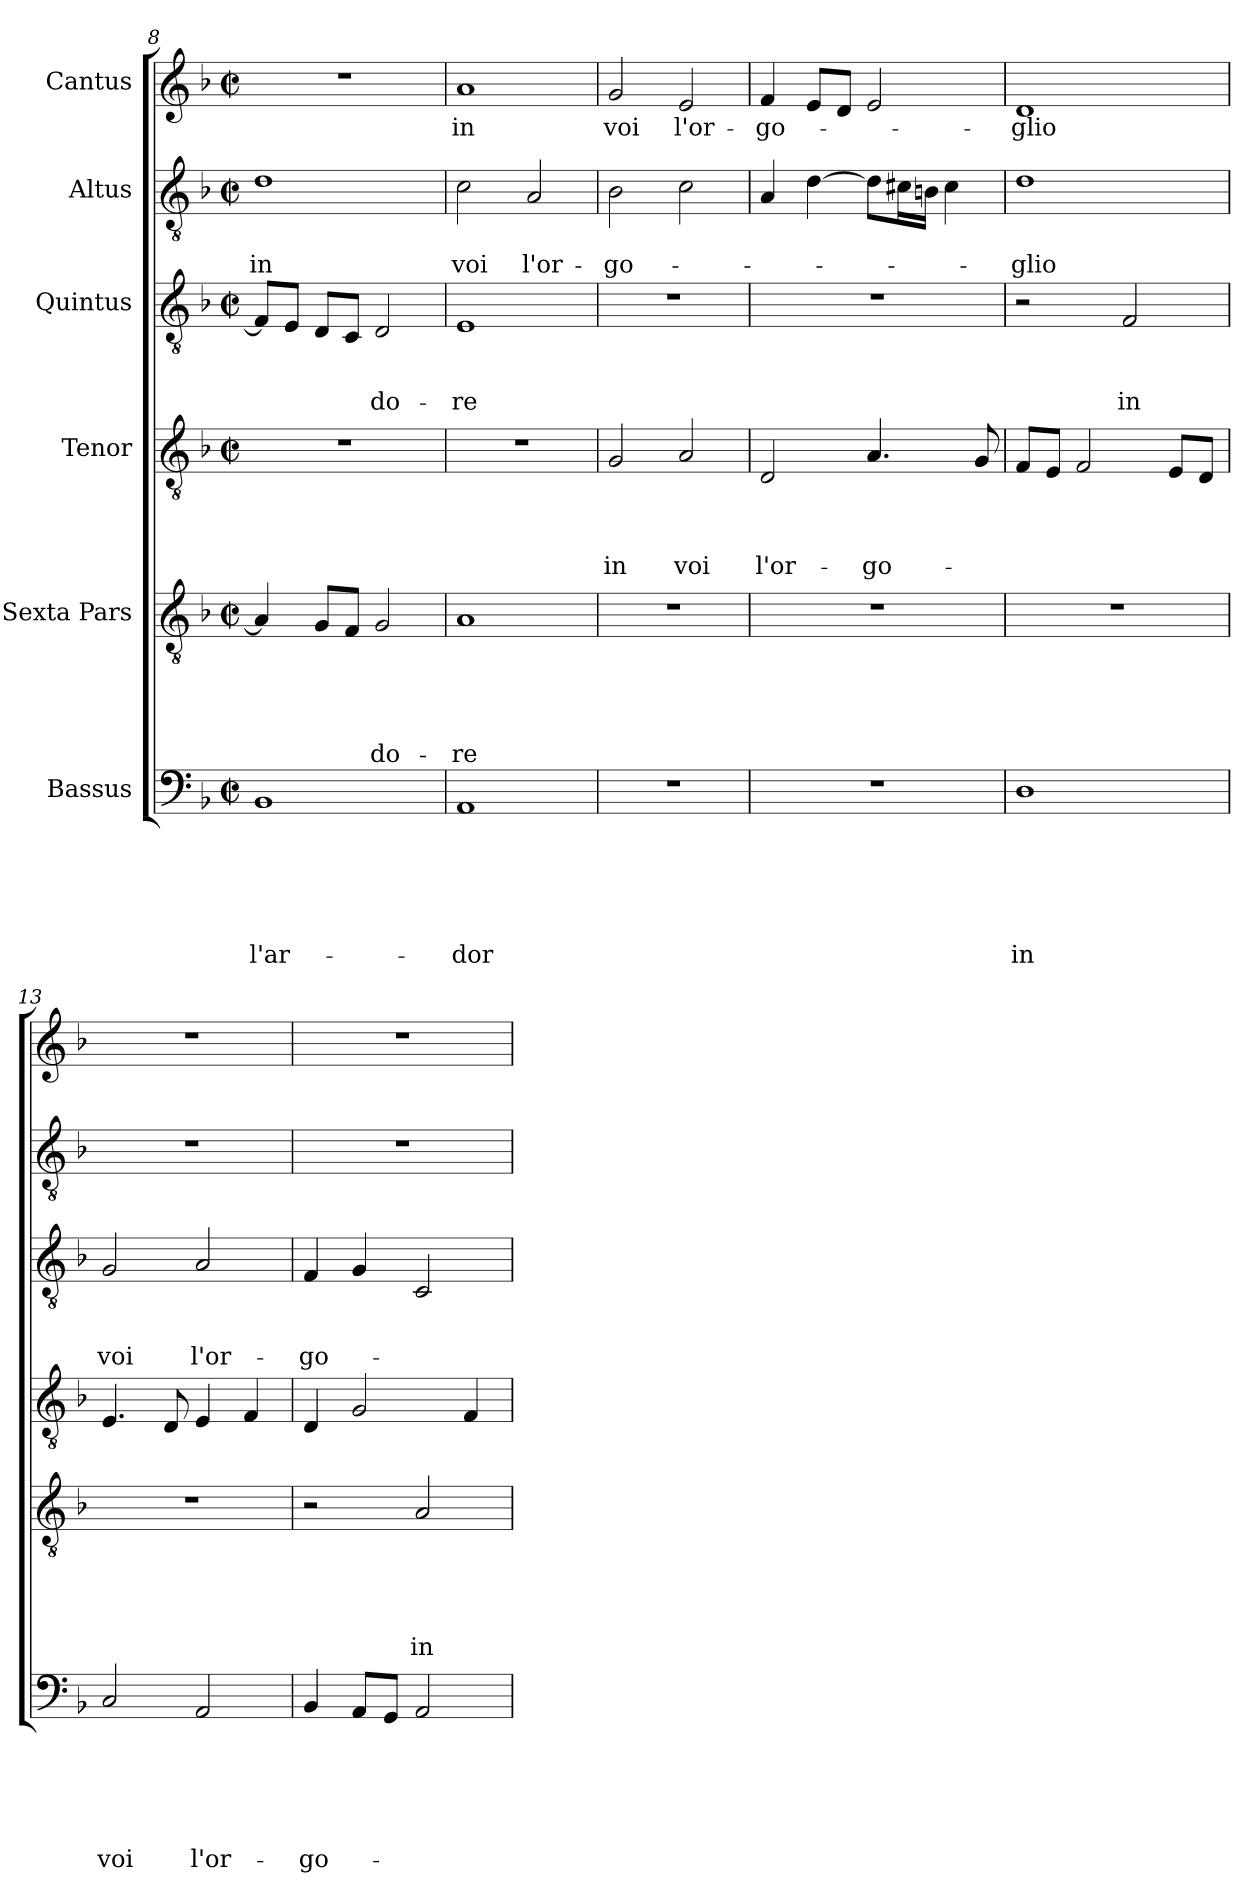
**kern	**text	**text	**text	**text	**text	**text	**kern	**text	**text	**text	**text	**text	**kern	**text	**text	**text	**text	**kern	**text	**text	**text	**kern	**text	**text	**kern	**text
*part6	*part6	*part6	*part6	*part6	*part6	*part6	*part5	*part5	*part5	*part5	*part5	*part5	*part4	*part4	*part4	*part4	*part4	*part3	*part3	*part3	*part3	*part2	*part2	*part2	*part1	*part1
*staff6	*staff6	*staff6	*staff6	*staff6	*staff6	*staff6	*staff5	*staff5	*staff5	*staff5	*staff5	*staff5	*staff4	*staff4	*staff4	*staff4	*staff4	*staff3	*staff3	*staff3	*staff3	*staff2	*staff2	*staff2	*staff1	*staff1
*I"Bassus	*	*	*	*	*	*	*I"Sexta Pars	*	*	*	*	*	*I"Tenor	*	*	*	*	*I"Quintus	*	*	*	*I"Altus	*	*	*I"Cantus	*
*clefF4	*	*	*	*	*	*	*clefGv2	*	*	*	*	*	*clefGv2	*	*	*	*	*clefGv2	*	*	*	*clefGv2	*	*	*clefG2	*
*k[b-]	*	*	*	*	*	*	*k[b-]	*	*	*	*	*	*k[b-]	*	*	*	*	*k[b-]	*	*	*	*k[b-]	*	*	*k[b-]	*
*F:	*	*	*	*	*	*	*F:	*	*	*	*	*	*F:	*	*	*	*	*F:	*	*	*	*F:	*	*	*F:	*
*M2/2	*	*	*	*	*	*	*M2/2	*	*	*	*	*	*M2/2	*	*	*	*	*M2/2	*	*	*	*M2/2	*	*	*M2/2	*
*met(c|)	*	*	*	*	*	*	*met(c|)	*	*	*	*	*	*met(c|)	*	*	*	*	*met(c|)	*	*	*	*met(c|)	*	*	*met(c|)	*
=8	=8	=8	=8	=8	=8	=8	=8	=8	=8	=8	=8	=8	=8	=8	=8	=8	=8	=8	=8	=8	=8	=8	=8	=8	=8	=8
1BB-	.	.	.	.	.	l'ar-	4A/]	.	.	.	.	.	1r	.	.	.	.	8F/L]	.	.	.	1d	.	in	1r	.
.	.	.	.	.	.	.	.	.	.	.	.	.	.	.	.	.	.	8E/J	.	.	.	.	.	.	.	.
.	.	.	.	.	.	.	8G/L	.	.	.	.	.	.	.	.	.	.	8D/L	.	.	.	.	.	.	.	.
.	.	.	.	.	.	.	8F/J	.	.	.	.	.	.	.	.	.	.	8C/J	.	.	.	.	.	.	.	.
.	.	.	.	.	.	.	2G/	.	.	.	.	-do-	.	.	.	.	.	2D/	.	.	do-	.	.	.	.	.
=9	=9	=9	=9	=9	=9	=9	=9	=9	=9	=9	=9	=9	=9	=9	=9	=9	=9	=9	=9	=9	=9	=9	=9	=9	=9	=9
1AA	.	.	.	.	.	-dor	1A	.	.	.	.	-re	1r	.	.	.	.	1E	.	.	-re	2c\	.	voi	1a	in
.	.	.	.	.	.	.	.	.	.	.	.	.	.	.	.	.	.	.	.	.	.	2A/	.	l'or-	.	.
=10	=10	=10	=10	=10	=10	=10	=10	=10	=10	=10	=10	=10	=10	=10	=10	=10	=10	=10	=10	=10	=10	=10	=10	=10	=10	=10
1r	.	.	.	.	.	.	1r	.	.	.	.	.	2G/	.	.	.	in	1r	.	.	.	2B-\	.	-go-	2g/	voi
.	.	.	.	.	.	.	.	.	.	.	.	.	2A/	.	.	.	voi	.	.	.	.	2c\	.	.	2e/	-l'or-
=11	=11	=11	=11	=11	=11	=11	=11	=11	=11	=11	=11	=11	=11	=11	=11	=11	=11	=11	=11	=11	=11	=11	=11	=11	=11	=11
1r	.	.	.	.	.	.	1r	.	.	.	.	.	2D/	.	.	.	l'or-	1r	.	.	.	4A/	.	.	4f/	-go-
.	.	.	.	.	.	.	.	.	.	.	.	.	.	.	.	.	.	.	.	.	.	[4d\	.	.	8e/L	.
.	.	.	.	.	.	.	.	.	.	.	.	.	.	.	.	.	.	.	.	.	.	.	.	.	8d/J	.
.	.	.	.	.	.	.	.	.	.	.	.	.	4.A/	.	.	.	-go-	.	.	.	.	8d\L]	.	.	2e/	.
.	.	.	.	.	.	.	.	.	.	.	.	.	.	.	.	.	.	.	.	.	.	16c#X\L	.	.	.	.
.	.	.	.	.	.	.	.	.	.	.	.	.	.	.	.	.	.	.	.	.	.	16Bn\JJ	.	.	.	.
.	.	.	.	.	.	.	.	.	.	.	.	.	.	.	.	.	.	.	.	.	.	4c#\	.	.	.	.
.	.	.	.	.	.	.	.	.	.	.	.	.	8G/	.	.	.	.	.	.	.	.	.	.	.	.	.
!!LO:PB:g=z
=12	=12	=12	=12	=12	=12	=12	=12	=12	=12	=12	=12	=12	=12	=12	=12	=12	=12	=12	=12	=12	=12	=12	=12	=12	=12	=12
1D	.	.	.	.	.	in	1r	.	.	.	.	.	8F/L	.	.	.	-­	2r	.	.	.	1d	.	-glio	1d	glio
.	.	.	.	.	.	.	.	.	.	.	.	.	8E/J	.	.	.	.	.	.	.	.	.	.	.	.	.
.	.	.	.	.	.	.	.	.	.	.	.	.	2F/	.	.	.	.	.	.	.	.	.	.	.	.	.
.	.	.	.	.	.	.	.	.	.	.	.	.	.	.	.	.	.	2F/	.	.	in	.	.	.	.	.
.	.	.	.	.	.	.	.	.	.	.	.	.	8E/L	.	.	.	.	.	.	.	.	.	.	.	.	.
.	.	.	.	.	.	.	.	.	.	.	.	.	8D/J	.	.	.	.	.	.	.	.	.	.	.	.	.
=13	=13	=13	=13	=13	=13	=13	=13	=13	=13	=13	=13	=13	=13	=13	=13	=13	=13	=13	=13	=13	=13	=13	=13	=13	=13	=13
2C/	.	.	.	.	.	voi	1r	.	.	.	.	.	4.E/	.	.	.	.	2G/	.	.	voi	1r	.	.	1r	.
.	.	.	.	.	.	.	.	.	.	.	.	.	8D/	.	.	.	.	.	.	.	.	.	.	.	.	.
2AA/	.	.	.	.	.	l'or-	.	.	.	.	.	.	4E/	.	.	.	.	2A/	.	.	l'or-	.	.	.	.	.
.	.	.	.	.	.	.	.	.	.	.	.	.	4F/	.	.	.	.	.	.	.	.	.	.	.	.	.
=14	=14	=14	=14	=14	=14	=14	=14	=14	=14	=14	=14	=14	=14	=14	=14	=14	=14	=14	=14	=14	=14	=14	=14	=14	=14	=14
4BB-/	.	.	.	.	.	-go-	2r	.	.	.	.	.	4D/	.	.	.	.	4F/	.	.	-go-	1r	.	.	1r	.
8AA/L	.	.	.	.	.	.	.	.	.	.	.	.	2G/	.	.	.	.	4G/	.	.	.	.	.	.	.	.
8GG/J	.	.	.	.	.	.	.	.	.	.	.	.	.	.	.	.	.	.	.	.	.	.	.	.	.	.
2AA/	.	.	.	.	.	.	2A/	.	.	.	.	in	.	.	.	.	.	2C/	.	.	.	.	.	.	.	.
.	.	.	.	.	.	.	.	.	.	.	.	.	4F/	.	.	.	.	.	.	.	.	.	.	.	.	.
=	=	=	=	=	=	=	=	=	=	=	=	=	=	=	=	=	=	=	=	=	=	=	=	=	=	=
*-	*-	*-	*-	*-	*-	*-	*-	*-	*-	*-	*-	*-	*-	*-	*-	*-	*-	*-	*-	*-	*-	*-	*-	*-	*-	*-
